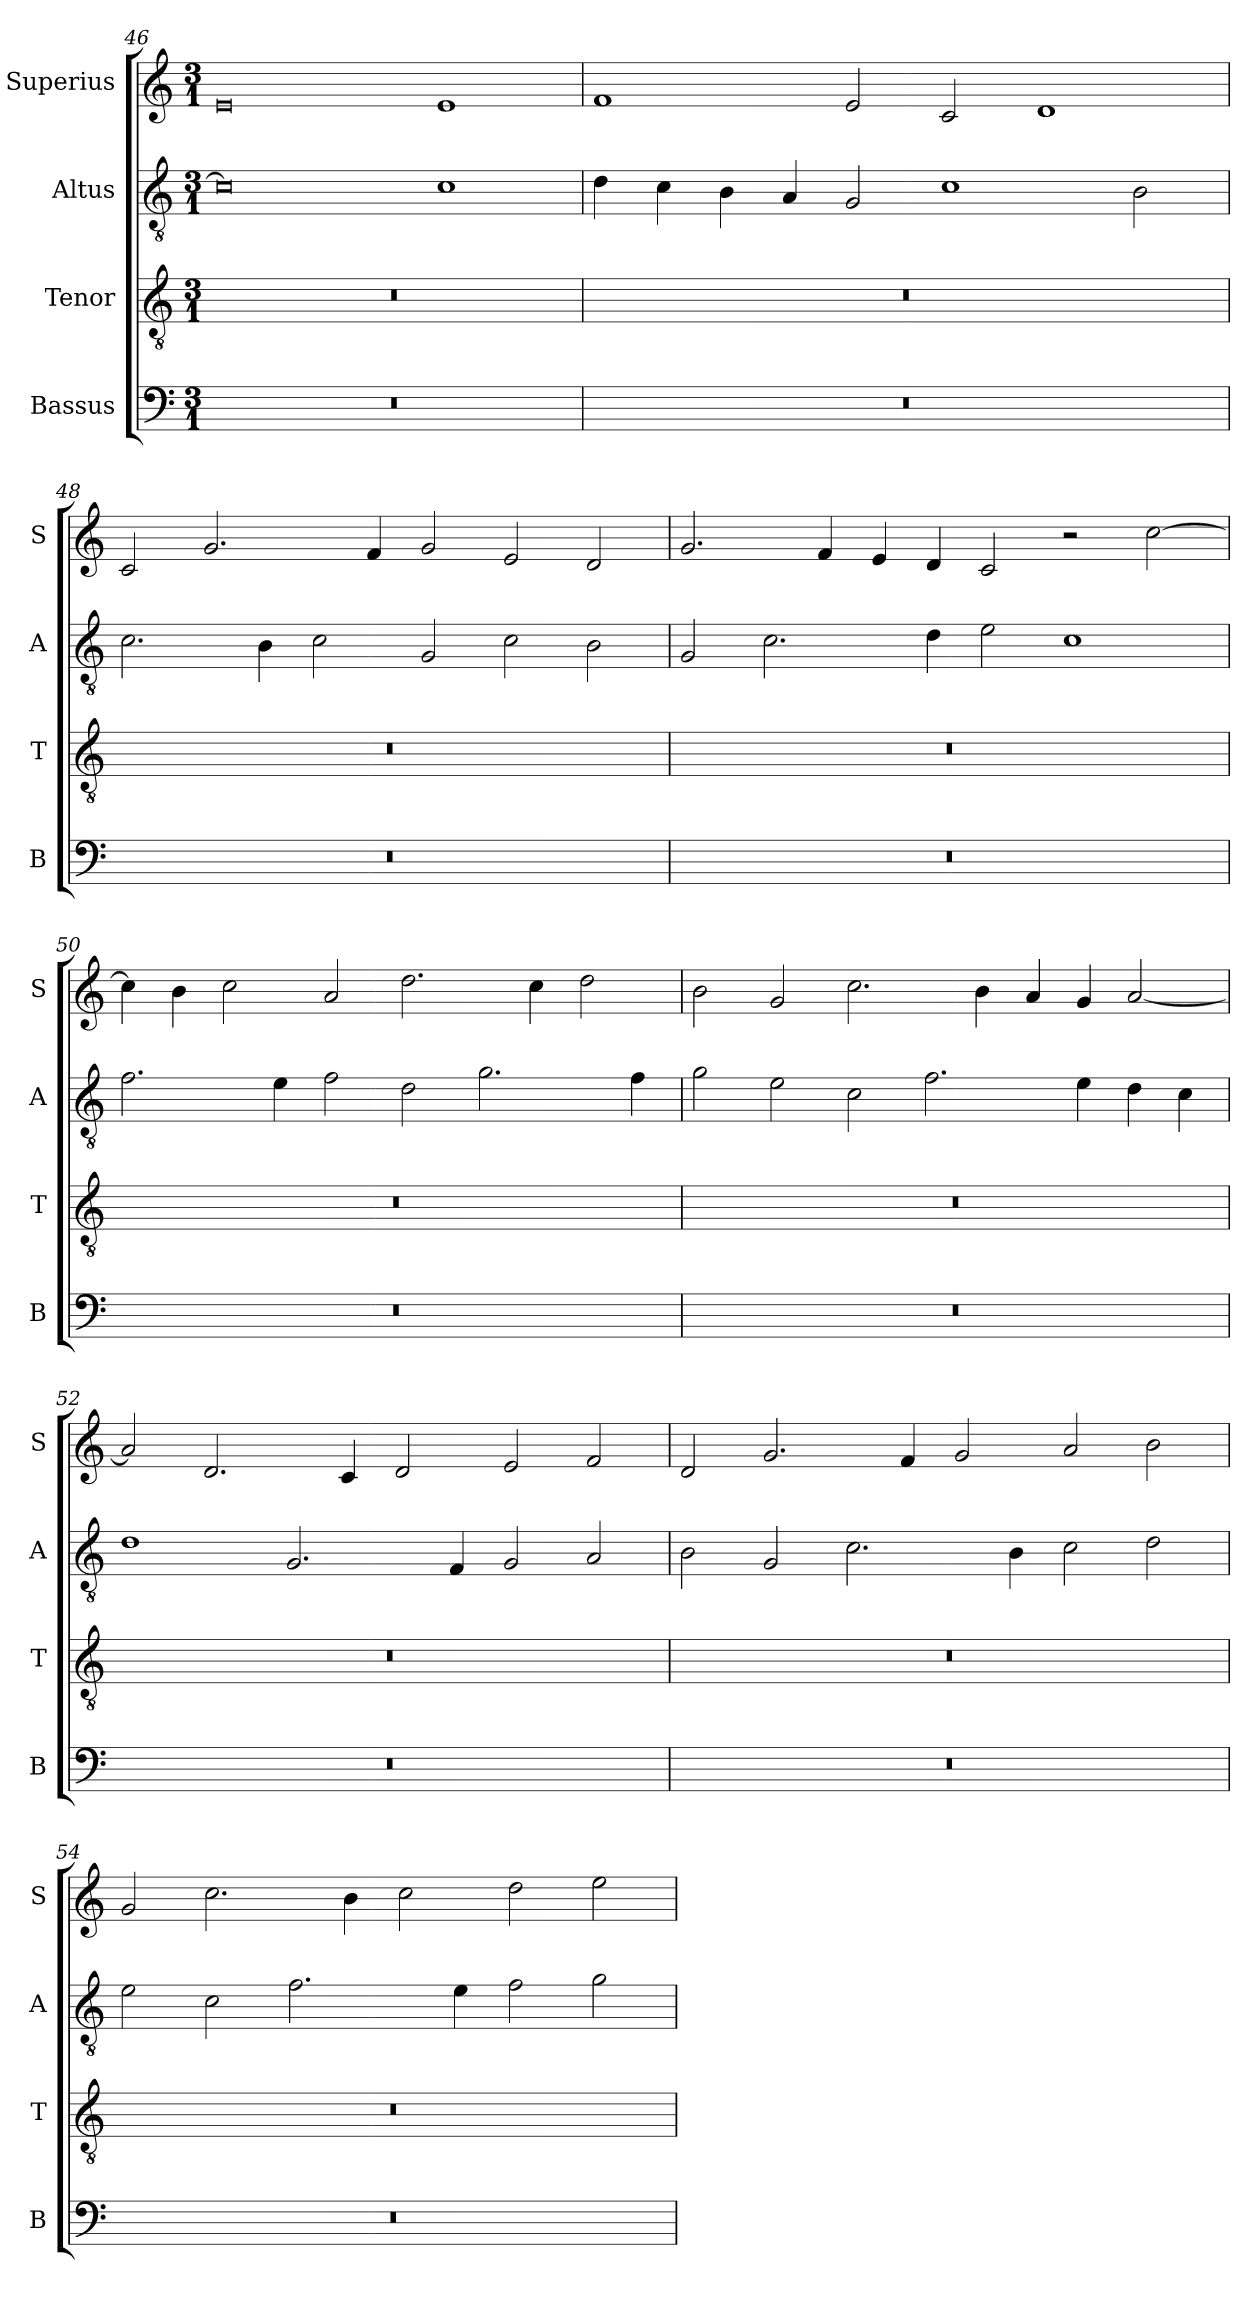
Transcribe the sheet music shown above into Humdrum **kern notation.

**kern	**kern	**kern	**kern
*part4	*part3	*part2	*part1
*staff4	*staff3	*staff2	*staff1
*I"Bassus	*I"Tenor	*I"Altus	*I"Superius
*I'B	*I'T	*I'A	*I'S
*clefF4	*clefGv2	*clefGv2	*clefG2
*k[]	*k[]	*k[]	*k[]
*M3/1	*M3/1	*M3/1	*M3/1
=46	=46	=46	=46
0.r	0.r	0c]	0e
.	.	1c	1e
=47	=47	=47	=47
0.r	0.r	4d\	1f
.	.	4c\	.
.	.	4B\	.
.	.	4A/	.
.	.	2G/	2e/
.	.	1c	2c/
.	.	.	1d
.	.	2B\	.
=48	=48	=48	=48
0.r	0.r	2.c\	2c/
.	.	.	2.g/
.	.	4B\	.
.	.	2c\	.
.	.	.	4f/
.	.	2G/	2g/
.	.	2c\	2e/
.	.	2B\	2d/
=49	=49	=49	=49
0.r	0.r	2G/	2.g/
.	.	2.c\	.
.	.	.	4f/
.	.	.	4e/
.	.	4d\	4d/
.	.	2e\	2c/
.	.	1c	2r
.	.	.	[2cc\
=50	=50	=50	=50
0.r	0.r	2.f\	4cc\]
.	.	.	4b\
.	.	.	2cc\
.	.	4e\	.
.	.	2f\	2a/
.	.	2d\	2.dd\
.	.	2.g\	.
.	.	.	4cc\
.	.	.	2dd\
.	.	4f\	.
=51	=51	=51	=51
0.r	0.r	2g\	2b\
.	.	2e\	2g/
.	.	2c\	2.cc\
.	.	2.f\	.
.	.	.	4b\
.	.	.	4a/
.	.	4e\	4g/
.	.	4d\	[2a/
.	.	4c\	.
=52	=52	=52	=52
0.r	0.r	1d	2a/]
.	.	.	2.d/
.	.	2.G/	.
.	.	.	4c/
.	.	.	2d/
.	.	4F/	.
.	.	2G/	2e/
.	.	2A/	2f/
=53	=53	=53	=53
0.r	0.r	2B\	2d/
.	.	2G/	2.g/
.	.	2.c\	.
.	.	.	4f/
.	.	.	2g/
.	.	4B\	.
.	.	2c\	2a/
.	.	2d\	2b\
=54	=54	=54	=54
0.r	0.r	2e\	2g/
.	.	2c\	2.cc\
.	.	2.f\	.
.	.	.	4b\
.	.	.	2cc\
.	.	4e\	.
.	.	2f\	2dd\
.	.	2g\	2ee\
=	=	=	=
*-	*-	*-	*-
